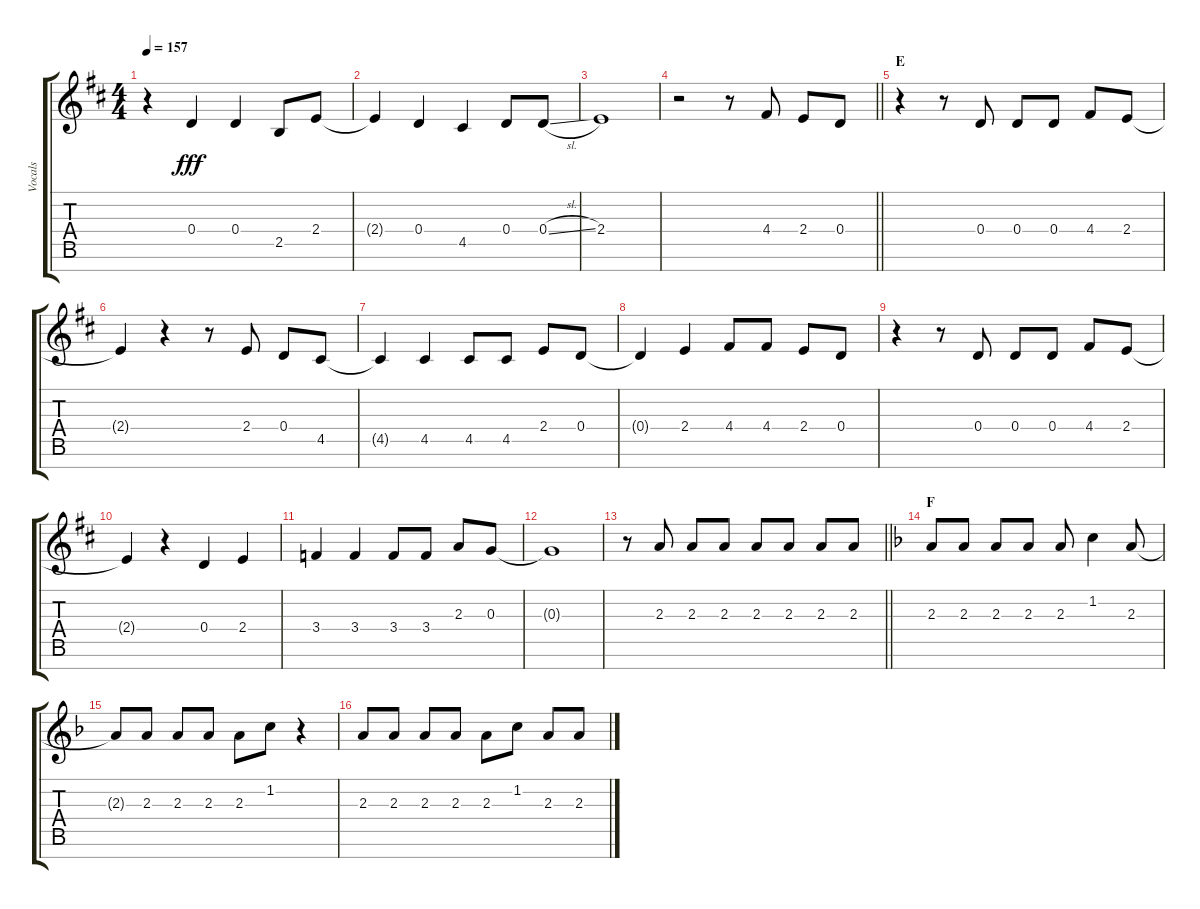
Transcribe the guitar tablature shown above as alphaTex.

\track ("Vocals" "Vocals") {instrument voiceoohs}
\staff {score tabs}
\tuning (E5 B4 G4 D4 A3 E3 B2) {hide}
\ts (4 4)
\tempo 157
\clef g2
\ks d
r.4{dy fff} 0.4.4 0.4.4 2.5.8 2.4.8 |
2.4{t}.4 0.4.4 4.5.4 0.4.8 0.4{sl}.8 |
2.4.1 |
\barLineRight lightlight
r.2 r.8 4.4.8 2.4.8 0.4.8 |
\section ("" "E")
r.4 r.8 0.4.8 0.4.8 0.4.8 4.4.8 2.4.8 |
2.4{t}.4 r.4 r.8 2.4.8 0.4.8 4.5.8 |
4.5{t}.4 4.5.4 4.5.8 4.5.8 2.4.8 0.4.8 |
0.4{t}.4 2.4.4 4.4.8 4.4.8 2.4.8 0.4.8 |
r.4 r.8 0.4.8 0.4.8 0.4.8 4.4.8 2.4.8 |
2.4{t}.4 r.4 0.4.4 2.4.4 |
3.4.4 3.4.4 3.4.8 3.4.8 2.3.8 0.3.8 |
0.3{t}.1 |
\barLineRight lightlight
r.8 2.3.8 2.3.8 2.3.8 2.3.8 2.3.8 2.3.8 2.3.8 |
\section ("" "F")
\ks f
2.3.8 2.3.8 2.3.8 2.3.8 2.3.8 1.2.4 2.3.8 |
2.3{t}.8 2.3.8 2.3.8 2.3.8 2.3.8 1.2.8 r.4 |
2.3.8 2.3.8 2.3.8 2.3.8 2.3.8 1.2.8 2.3.8 2.3.8
